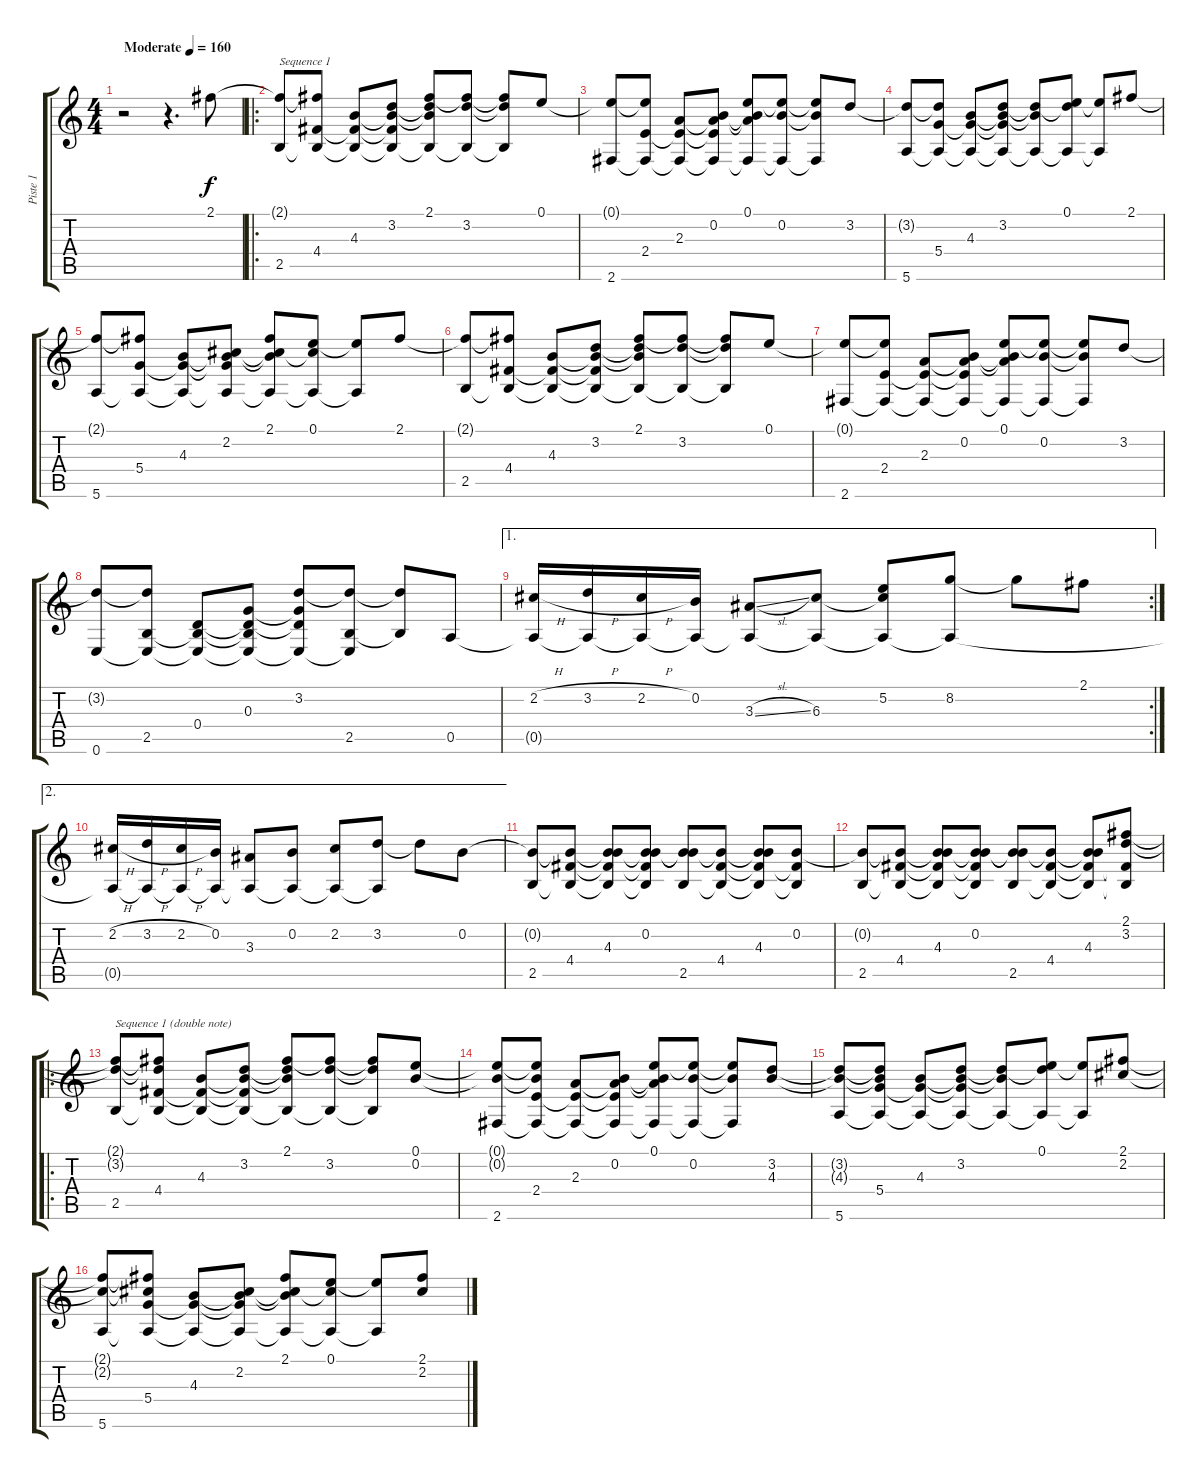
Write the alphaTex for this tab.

\track ("Piste 1" "Piste 1") {instrument acousticguitarnylon}
\staff {score tabs}
\tuning (E4 B3 G3 D3 A2 E2) {hide}
\ts (4 4)
\tempo (160 "Moderate")
\clef g2
\ks c
r.2{dy f instrument acousticguitarnylon} r.4{d} 2.1.8 |
\ro
(2.1{t} 2.5).8{txt "Sequence 1"} (2.1{t} 4.4 2.5{t}).8 (4.3 4.4{t} 2.5{t}).8 (3.2 4.3{t} 4.4{t} 2.5{t}).8 (2.1 3.2{t} 4.3{t} 2.5{t}).8 (2.1{t} 3.2 2.5{t}).8 (2.1{t} 3.2{t} 2.5{t}).8 0.1.8 |
(0.1{t} 2.6).8 (0.1{t} 2.4 2.6{t}).8 (2.3 2.4{t} 2.6{t}).8 (0.2 2.3{t} 2.4{t} 2.6{t}).8 (0.1 0.2{t} 2.3{t} 2.6{t}).8 (0.1{t} 0.2 2.6{t}).8 (0.1{t} 0.2{t} 2.6{t}).8 3.2.8 |
(3.2{t} 5.6).8 (3.2{t} 5.4 5.6{t}).8 (4.3 5.4{t} 5.6{t}).8 (3.2 4.3{t} 5.4{t} 5.6{t}).8 (3.2{t} 4.3{t} 5.6{t}).8 (0.1 3.2{t} 5.6{t}).8 (0.1{t} 5.6{t}).8 2.1.8 |
(2.1{t} 5.6).8 (2.1{t} 5.4 5.6{t}).8 (4.3 5.4{t} 5.6{t}).8 (2.2 4.3{t} 5.4{t} 5.6{t}).8 (2.1 2.2{t} 4.3{t} 5.6{t}).8 (0.1 2.2{t} 5.6{t}).8 (0.1{t} 5.6{t}).8 2.1.8 |
(2.1{t} 2.5).8 (2.1{t} 4.4 2.5{t}).8 (4.3 4.4{t} 2.5{t}).8 (3.2 4.3{t} 4.4{t} 2.5{t}).8 (2.1 3.2{t} 4.3{t} 2.5{t}).8 (2.1{t} 3.2 2.5{t}).8 (2.1{t} 3.2{t} 2.5{t}).8 0.1.8 |
(0.1{t} 2.6).8 (0.1{t} 2.4 2.6{t}).8 (2.3 2.4{t} 2.6{t}).8 (0.2 2.3{t} 2.4{t} 2.6{t}).8 (0.1 0.2{t} 2.3{t} 2.6{t}).8 (0.1{t} 0.2 2.6{t}).8 (0.1{t} 0.2{t} 2.6{t}).8 3.2.8 |
(3.2{t} 0.6).8 (3.2{t} 2.5 0.6{t}).8 (0.4 2.5{t} 0.6{t}).8 (0.3 0.4{t} 2.5{t} 0.6{t}).8 (3.2 0.3{t} 0.4{t} 0.6{t}).8 (3.2{t} 2.5 0.6{t}).8 (3.2{t} 2.5{t}).8 0.5.8 |
\ae 1
\rc 2
(2.2{h} 0.5{t}).16 (3.2{h} 0.5{t}).16 (2.2{h} 0.5{t}).16 (0.2 0.5{t}).16 (3.3{sl} 0.5{t}).8 (6.3 0.5{t}).8 (5.2 6.3{t} 0.5{t}).8 (8.2 0.5{t}).8 8.2{t}.8 2.1.8 |
\ae 2
(2.2{h} 0.5{t}).16 (3.2{h} 0.5{t}).16 (2.2{h} 0.5{t}).16 (0.2 0.5{t}).16 (3.3 0.5{t}).8 (0.2 0.5{t}).8 (2.2 0.5{t}).8 (3.2 0.5{t}).8 3.2{t}.8 0.2.8 |
(0.2{t} 2.5).8 (0.2{t} 4.4 2.5{t}).8 (0.2{t} 4.3 4.4{t} 2.5{t}).8 (0.2 4.3{t} 4.4{t} 2.5{t}).8 (0.2{t} 4.3{t} 2.5).8 (0.2{t} 4.4 2.5{t}).8 (0.2{t} 4.3 4.4{t} 2.5{t}).8 (0.2 4.4{t} 2.5{t}).8 |
(0.2{t} 2.5).8 (0.2{t} 4.4 2.5{t}).8 (0.2{t} 4.3 4.4{t} 2.5{t}).8 (0.2 4.3{t} 4.4{t} 2.5{t}).8 (0.2{t} 4.3{t} 2.5).8 (0.2{t} 4.4 2.5{t}).8 (0.2{t} 4.3 4.4{t} 2.5{t}).8 (2.1 3.2 4.4{t} 2.5{t}).8 |
\ro
(2.1{t} 3.2{t} 2.5).8{txt "Sequence 1 (double note)"} (2.1{t} 3.2{t} 4.4 2.5{t}).8 (4.3 4.4{t} 2.5{t}).8 (3.2 4.3{t} 4.4{t} 2.5{t}).8 (2.1 3.2{t} 4.3{t} 2.5{t}).8 (2.1{t} 3.2 2.5{t}).8 (2.1{t} 3.2{t} 2.5{t}).8 (0.1 0.2).8 |
(0.1{t} 0.2{t} 2.6).8 (0.1{t} 0.2{t} 2.4 2.6{t}).8 (2.3 2.4{t} 2.6{t}).8 (0.2 2.3{t} 2.4{t} 2.6{t}).8 (0.1 0.2{t} 2.3{t} 2.6{t}).8 (0.1{t} 0.2 2.6{t}).8 (0.1{t} 0.2{t} 2.6{t}).8 (3.2 4.3).8 |
(3.2{t} 4.3{t} 5.6).8 (3.2{t} 4.3{t} 5.4 5.6{t}).8 (4.3 5.4{t} 5.6{t}).8 (3.2 4.3{t} 5.4{t} 5.6{t}).8 (3.2{t} 4.3{t} 5.6{t}).8 (0.1 3.2{t} 5.6{t}).8 (0.1{t} 5.6{t}).8 (2.1 2.2).8 |
(2.1{t} 2.2{t} 5.6).8 (2.1{t} 2.2{t} 5.4 5.6{t}).8 (4.3 5.4{t} 5.6{t}).8 (2.2 4.3{t} 5.4{t} 5.6{t}).8 (2.1 2.2{t} 4.3{t} 5.6{t}).8 (0.1 2.2{t} 5.6{t}).8 (0.1{t} 5.6{t}).8 (2.1 2.2).8
